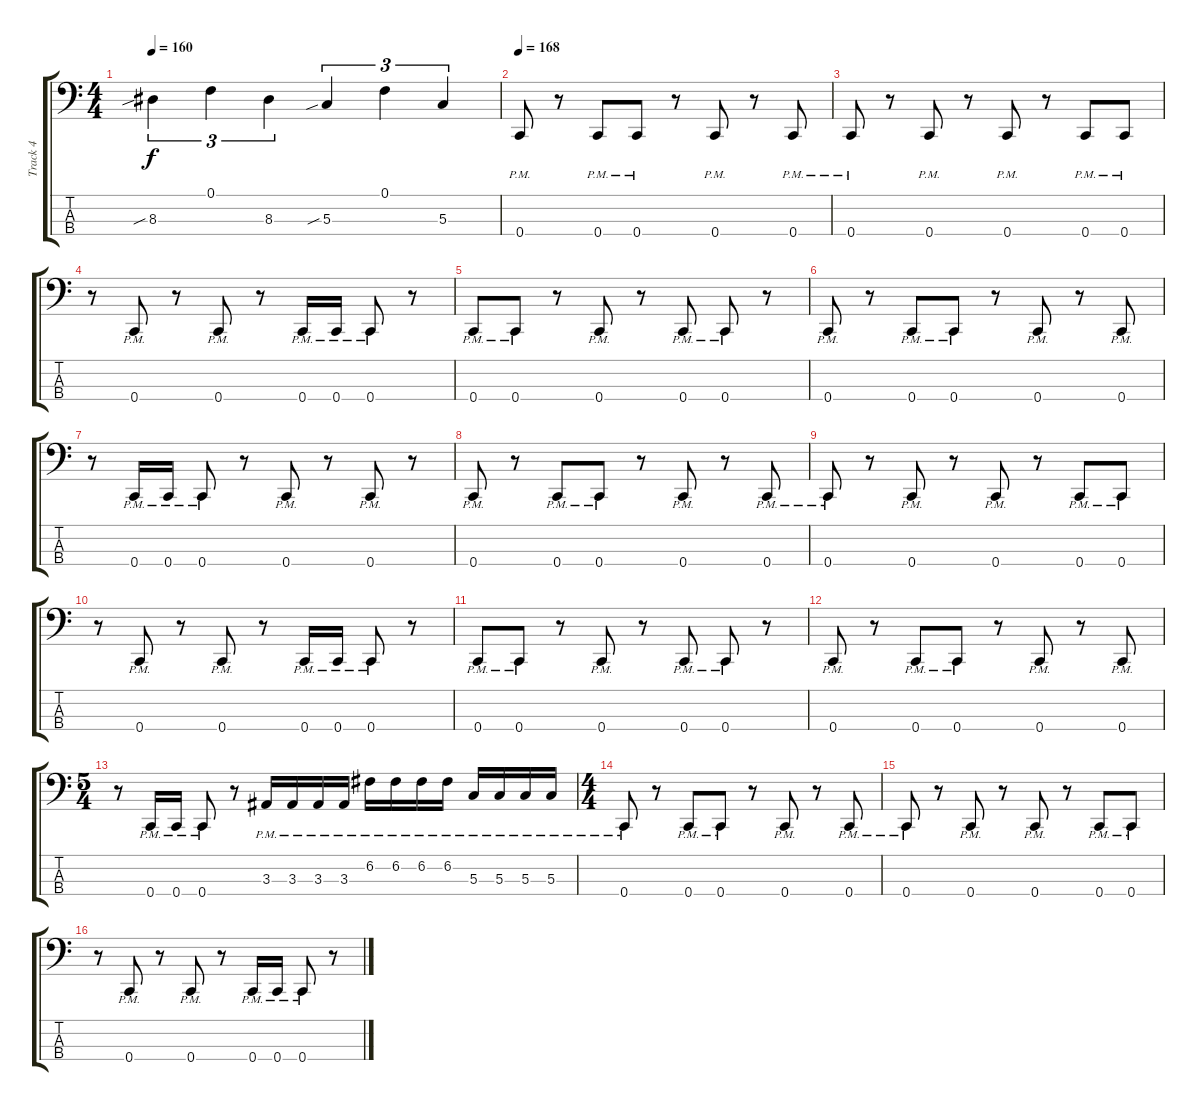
\track ("Track 4" "Track 4") {instrument electricbassfinger}
\staff {score tabs}
\tuning (F2 C2 G1 C1) {hide}
\ts (4 4)
\tempo 160
\clef f4
\ks c
8.3{sib}.4{tu (3 2) dy f} 0.1.4{tu (3 2)} 8.3.4{tu (3 2)} 5.3{sib}.4{tu (3 2)} 0.1.4{tu (3 2)} 5.3.4{tu (3 2)} |
\tempo 168
0.4{pm}.8 r.8 0.4{pm}.8 0.4{pm}.8 r.8 0.4{pm}.8 r.8 0.4{pm}.8 |
0.4{pm}.8 r.8 0.4{pm}.8 r.8 0.4{pm}.8 r.8 0.4{pm}.8 0.4{pm}.8 |
r.8 0.4{pm}.8 r.8 0.4{pm}.8 r.8 0.4{pm}.16 0.4{pm}.16 0.4{pm}.8 r.8 |
0.4{pm}.8 0.4{pm}.8 r.8 0.4{pm}.8 r.8 0.4{pm}.8 0.4{pm}.8 r.8 |
0.4{pm}.8 r.8 0.4{pm}.8 0.4{pm}.8 r.8 0.4{pm}.8 r.8 0.4{pm}.8 |
r.8 0.4{pm}.16 0.4{pm}.16 0.4{pm}.8 r.8 0.4{pm}.8 r.8 0.4{pm}.8 r.8 |
0.4{pm}.8 r.8 0.4{pm}.8 0.4{pm}.8 r.8 0.4{pm}.8 r.8 0.4{pm}.8 |
0.4{pm}.8 r.8 0.4{pm}.8 r.8 0.4{pm}.8 r.8 0.4{pm}.8 0.4{pm}.8 |
r.8 0.4{pm}.8 r.8 0.4{pm}.8 r.8 0.4{pm}.16 0.4{pm}.16 0.4{pm}.8 r.8 |
0.4{pm}.8 0.4{pm}.8 r.8 0.4{pm}.8 r.8 0.4{pm}.8 0.4{pm}.8 r.8 |
0.4{pm}.8 r.8 0.4{pm}.8 0.4{pm}.8 r.8 0.4{pm}.8 r.8 0.4{pm}.8 |
\ts (5 4)
r.8 0.4{pm}.16 0.4{pm}.16 0.4{pm}.8 r.8 3.3{pm}.16 3.3{pm}.16 3.3{pm}.16 3.3{pm}.16 6.2{pm}.16 6.2{pm}.16 6.2{pm}.16 6.2{pm}.16 5.3{pm}.16 5.3{pm}.16 5.3{pm}.16 5.3{pm}.16 |
\ts (4 4)
0.4{pm}.8 r.8 0.4{pm}.8 0.4{pm}.8 r.8 0.4{pm}.8 r.8 0.4{pm}.8 |
0.4{pm}.8 r.8 0.4{pm}.8 r.8 0.4{pm}.8 r.8 0.4{pm}.8 0.4{pm}.8 |
r.8 0.4{pm}.8 r.8 0.4{pm}.8 r.8 0.4{pm}.16 0.4{pm}.16 0.4{pm}.8 r.8
